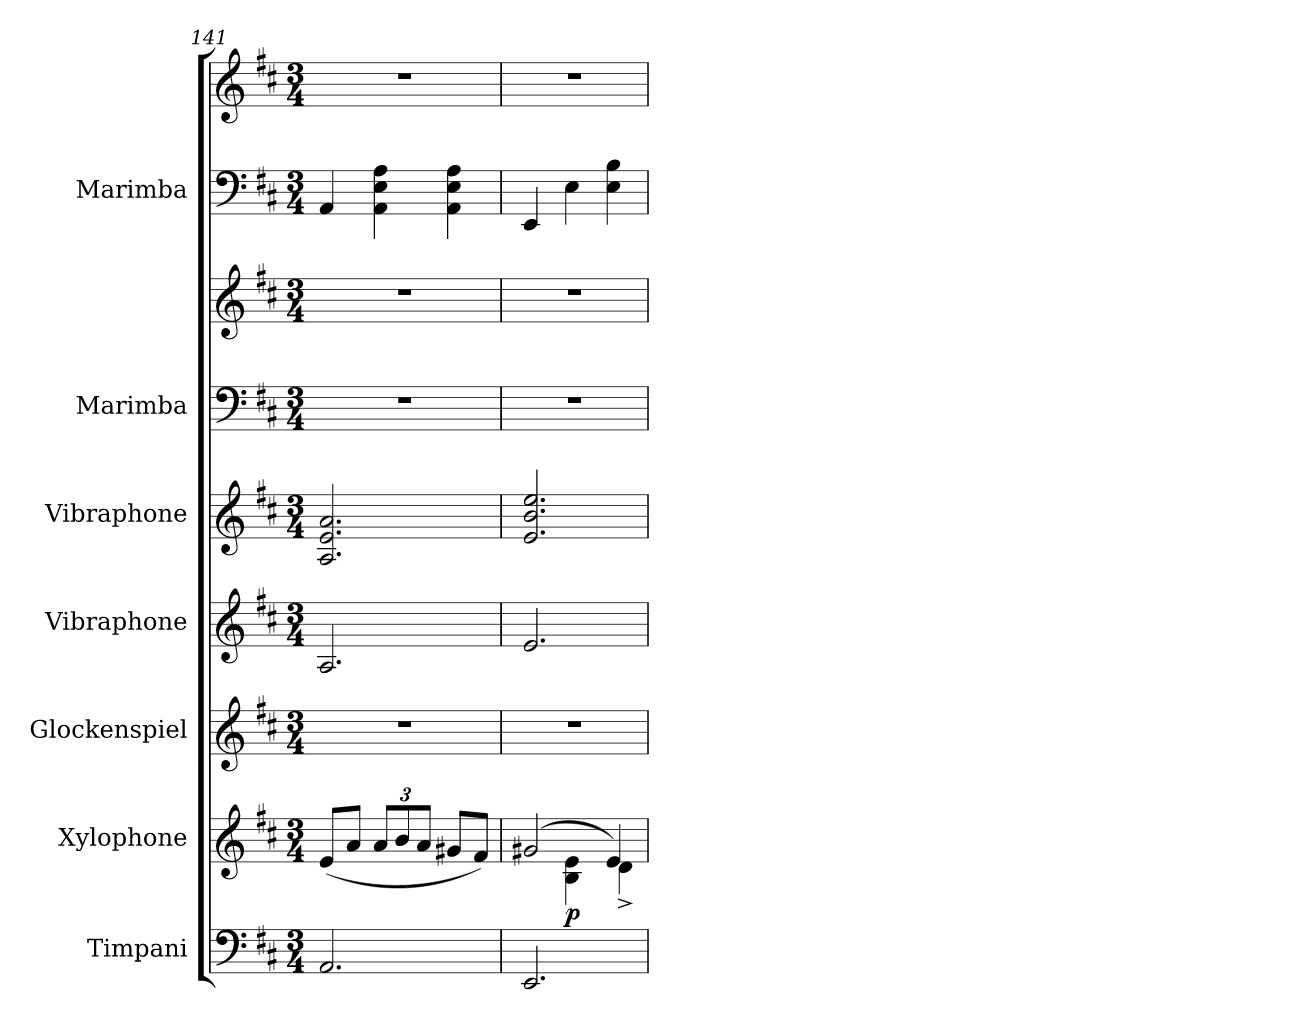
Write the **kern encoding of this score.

**kern	**kern	**dynam	**kern	**kern	**kern	**kern	**kern	**kern	**kern
*part7	*part6	*part6	*part5	*part4	*part3	*part2	*part2	*part1	*part1
*staff9	*staff8	*staff8	*staff7	*staff6	*staff5	*staff4	*staff3	*staff2	*staff1
*I"Timpani	*I"Xylophone	*	*I"Glockenspiel	*I"Vibraphone	*I"Vibraphone	*I"Marimba	*	*I"Marimba	*
*I'Timp.	*I'Xyl.	*	*I'Glk.	*I'Vib.	*I'Vib.	*I'Mrm.	*	*I'Mrm.	*
!!LO:PB:g=z
*clefF4	*clefG2	*	*clefG2	*clefG2	*clefG2	*clefF4	*clefG2	*clefF4	*clefG2
*	*ITrd-7c-12	*	*ITrd-14c-24	*	*	*	*	*	*
*k[f#c#]	*k[f#c#]	*	*k[f#c#]	*k[f#c#]	*k[f#c#]	*k[f#c#]	*k[f#c#]	*k[f#c#]	*k[f#c#]
*M3/4	*M3/4	*	*M3/4	*M3/4	*M3/4	*M3/4	*M3/4	*M3/4	*M3/4
=141	=141	=141	=141	=141	=141	=141	=141	=141	=141
2.AA/	(8ee/L	.	2.r	2.A/	2.A/ 2.e/ 2.a/	2.r	2.r	4AA/	2.r
.	8aa/J	.	.	.	.	.	.	.	.
*	*Xbrackettup	*	*	*	*	*	*	*	*
.	12aa/L	.	.	.	.	.	.	4AA\ 4E\ 4A\	.
.	12bb/	.	.	.	.	.	.	.	.
.	12aa/J	.	.	.	.	.	.	.	.
.	8gg#X/L	.	.	.	.	.	.	4AA\ 4E\ 4A\	.
.	8ff#/J)	.	.	.	.	.	.	.	.
=142	=142	=142	=142	=142	=142	=142	=142	=142	=142
*	*^	*	*	*	*	*	*	*	*
2.EE/	(2gg#X/	4ryy	.	2.r	2.e/	2.e/ 2.b/ 2.ee/	2.r	2.r	4EE/	2.r
!	!	!	!LO:DY:b	!	!	!	!	!	!	!
.	.	4b\ 4ee\	p	.	.	.	.	.	4E\	.
.	4ee/)	4dd^\	.	.	.	.	.	.	4E\ 4B\	.
*	*v	*v	*	*	*	*	*	*	*	*
=	=	=	=	=	=	=	=	=	=
*-	*-	*-	*-	*-	*-	*-	*-	*-	*-
